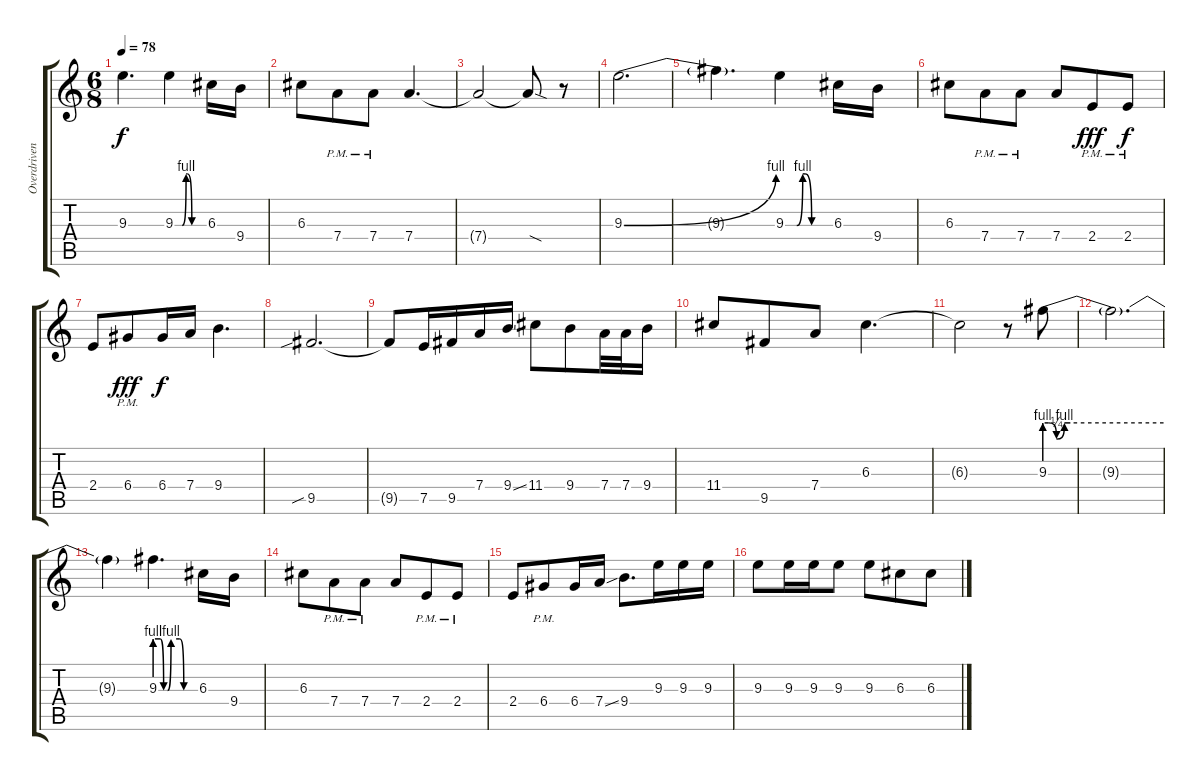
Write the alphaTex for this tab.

\track ("Overdriven Guitar I" "Overdriven") {instrument overdrivenguitar}
\staff {score tabs}
\tuning (E4 B3 G3 D3 A2 E2) {hide}
\ts (6 8)
\tempo 78
\clef g2
\ks c
9.3{t}.4{d dy f} 9.3{be (custom 0 0 15 0 23 4 26 4 35 0 60 0)}.4 6.3.16 9.4.16 |
6.3.8 7.4{pm}.8 7.4{pm}.8 7.4.4{d} |
7.4{t}.2 7.4{sod t}.8 r.8 |
9.3{be (bend 0 0 60 4)}.2{d} |
9.3{t}.4{d} 9.3{be (custom 0 0 15 0 23 4 26 4 35 0 60 0)}.4 6.3.16 9.4.16 |
6.3.8 7.4{pm}.8 7.4{pm}.8 7.4.8 2.4{pm}.8{dy fff} 2.4{pm}.8{dy f} |
2.4.8 6.4{pm}.8{dy fff} 6.4.16{dy f} 7.4.16 9.4.4{d} |
9.5{sib}.2{d} |
9.5{t}.8 7.5.16 9.5.16 7.4.16 9.4{ss}.16 11.4.8 9.4.8 7.4.32 7.4.32 9.4.16 |
11.4.8 9.5.8 7.4.8 6.3.4{d} |
6.3{t}.2 r.8 9.3{be (custom 0 4 2 4 6 1 10 4 13 4 60 4)}.8 |
9.3{t}.2{d} |
9.3{t}.4 9.3{be (custom 0 4 8 4 13 0 19 0 24 4 37 4 43 0 60 0)}.4{d} 6.3.16 9.4.16 |
6.3.8 7.4{pm}.8 7.4{pm}.8 7.4.8 2.4{pm}.8 2.4{pm}.8 |
2.4.8 6.4{pm}.8 6.4.16 7.4{ss}.16 9.4.8{d} 9.3.16 9.3.16 9.3.16 |
9.3.8 9.3.16 9.3.16 9.3.8 9.3.8 6.3.8 6.3{ss}.8
